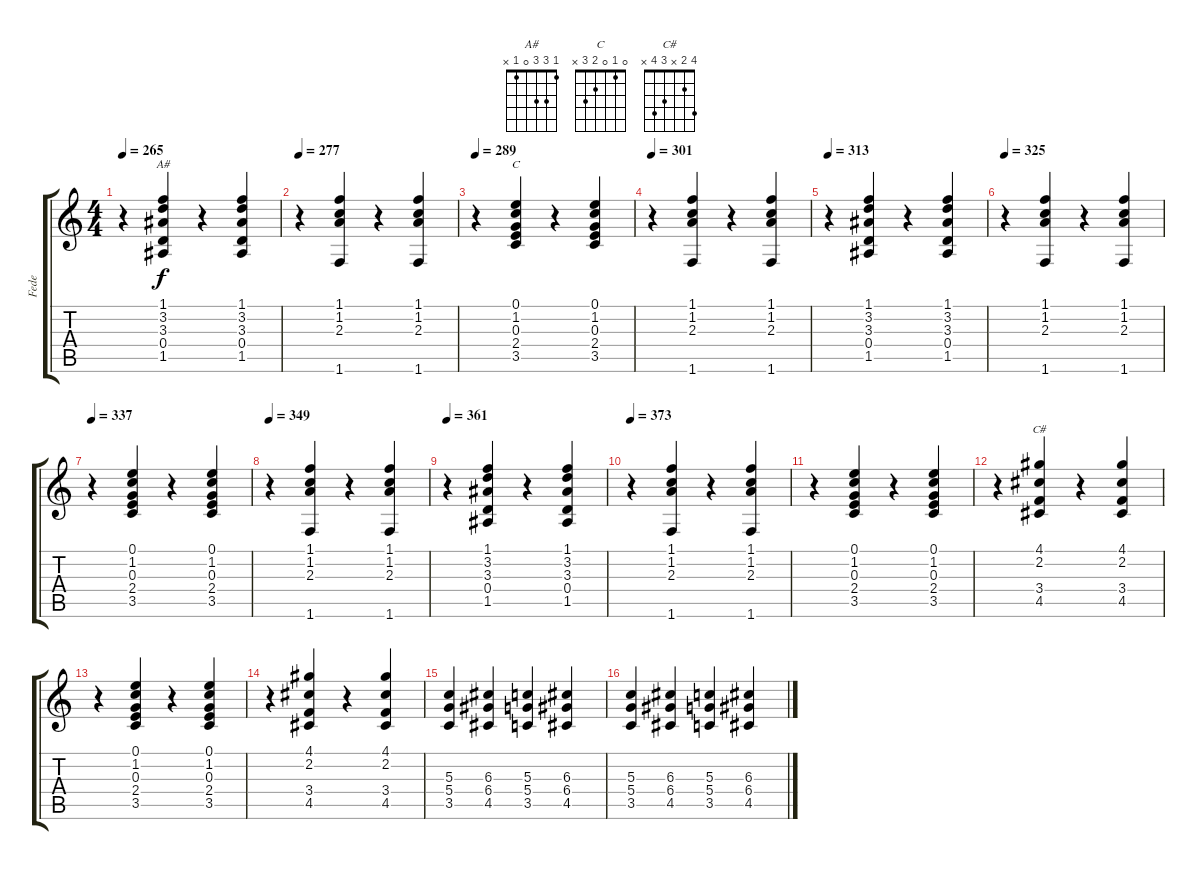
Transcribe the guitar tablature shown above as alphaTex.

\track ("Fede" "Fede") {instrument electricguitarclean}
\staff {score tabs}
\tuning (E4 B3 G3 D3 A2 E2) {hide}
\chord ("A#" 1 3 3 0 1 x)
\chord ("C" 0 1 0 2 3 x)
\chord ("C#" 4 2 x 3 4 x)
\ts (4 4)
\tempo 265
\clef g2
\ks c
r.4{dy f} (1.1 3.2 3.3 0.4 1.5).4{ch "A#"} r.4 (1.1 3.2 3.3 0.4 1.5).4 |
\tempo 277
r.4 (1.1 1.2 2.3 1.6).4 r.4 (1.1 1.2 2.3 1.6).4 |
\tempo 289
r.4 (0.1 1.2 0.3 2.4 3.5).4{ch "C"} r.4 (0.1 1.2 0.3 2.4 3.5).4 |
\tempo 301
r.4 (1.1 1.2 2.3 1.6).4 r.4 (1.1 1.2 2.3 1.6).4 |
\tempo 313
r.4 (1.1 3.2 3.3 0.4 1.5).4 r.4 (1.1 3.2 3.3 0.4 1.5).4 |
\tempo 325
r.4 (1.1 1.2 2.3 1.6).4 r.4 (1.1 1.2 2.3 1.6).4 |
\tempo 337
r.4 (0.1 1.2 0.3 2.4 3.5).4 r.4 (0.1 1.2 0.3 2.4 3.5).4 |
\tempo 349
r.4 (1.1 1.2 2.3 1.6).4 r.4 (1.1 1.2 2.3 1.6).4 |
\tempo 361
r.4 (1.1 3.2 3.3 0.4 1.5).4 r.4 (1.1 3.2 3.3 0.4 1.5).4 |
\tempo 373
r.4 (1.1 1.2 2.3 1.6).4 r.4 (1.1 1.2 2.3 1.6).4 |
r.4 (0.1 1.2 0.3 2.4 3.5).4 r.4 (0.1 1.2 0.3 2.4 3.5).4 |
r.4 (4.1 2.2 3.4 4.5).4{ch "C#"} r.4 (4.1 2.2 3.4 4.5).4 |
r.4 (0.1 1.2 0.3 2.4 3.5).4 r.4 (0.1 1.2 0.3 2.4 3.5).4 |
r.4 (4.1 2.2 3.4 4.5).4 r.4 (4.1 2.2 3.4 4.5).4 |
(5.3 5.4 3.5).4 (6.3 6.4 4.5).4 (5.3 5.4 3.5).4 (6.3 6.4 4.5).4 |
(5.3 5.4 3.5).4 (6.3 6.4 4.5).4 (5.3 5.4 3.5).4 (6.3 6.4 4.5).4
